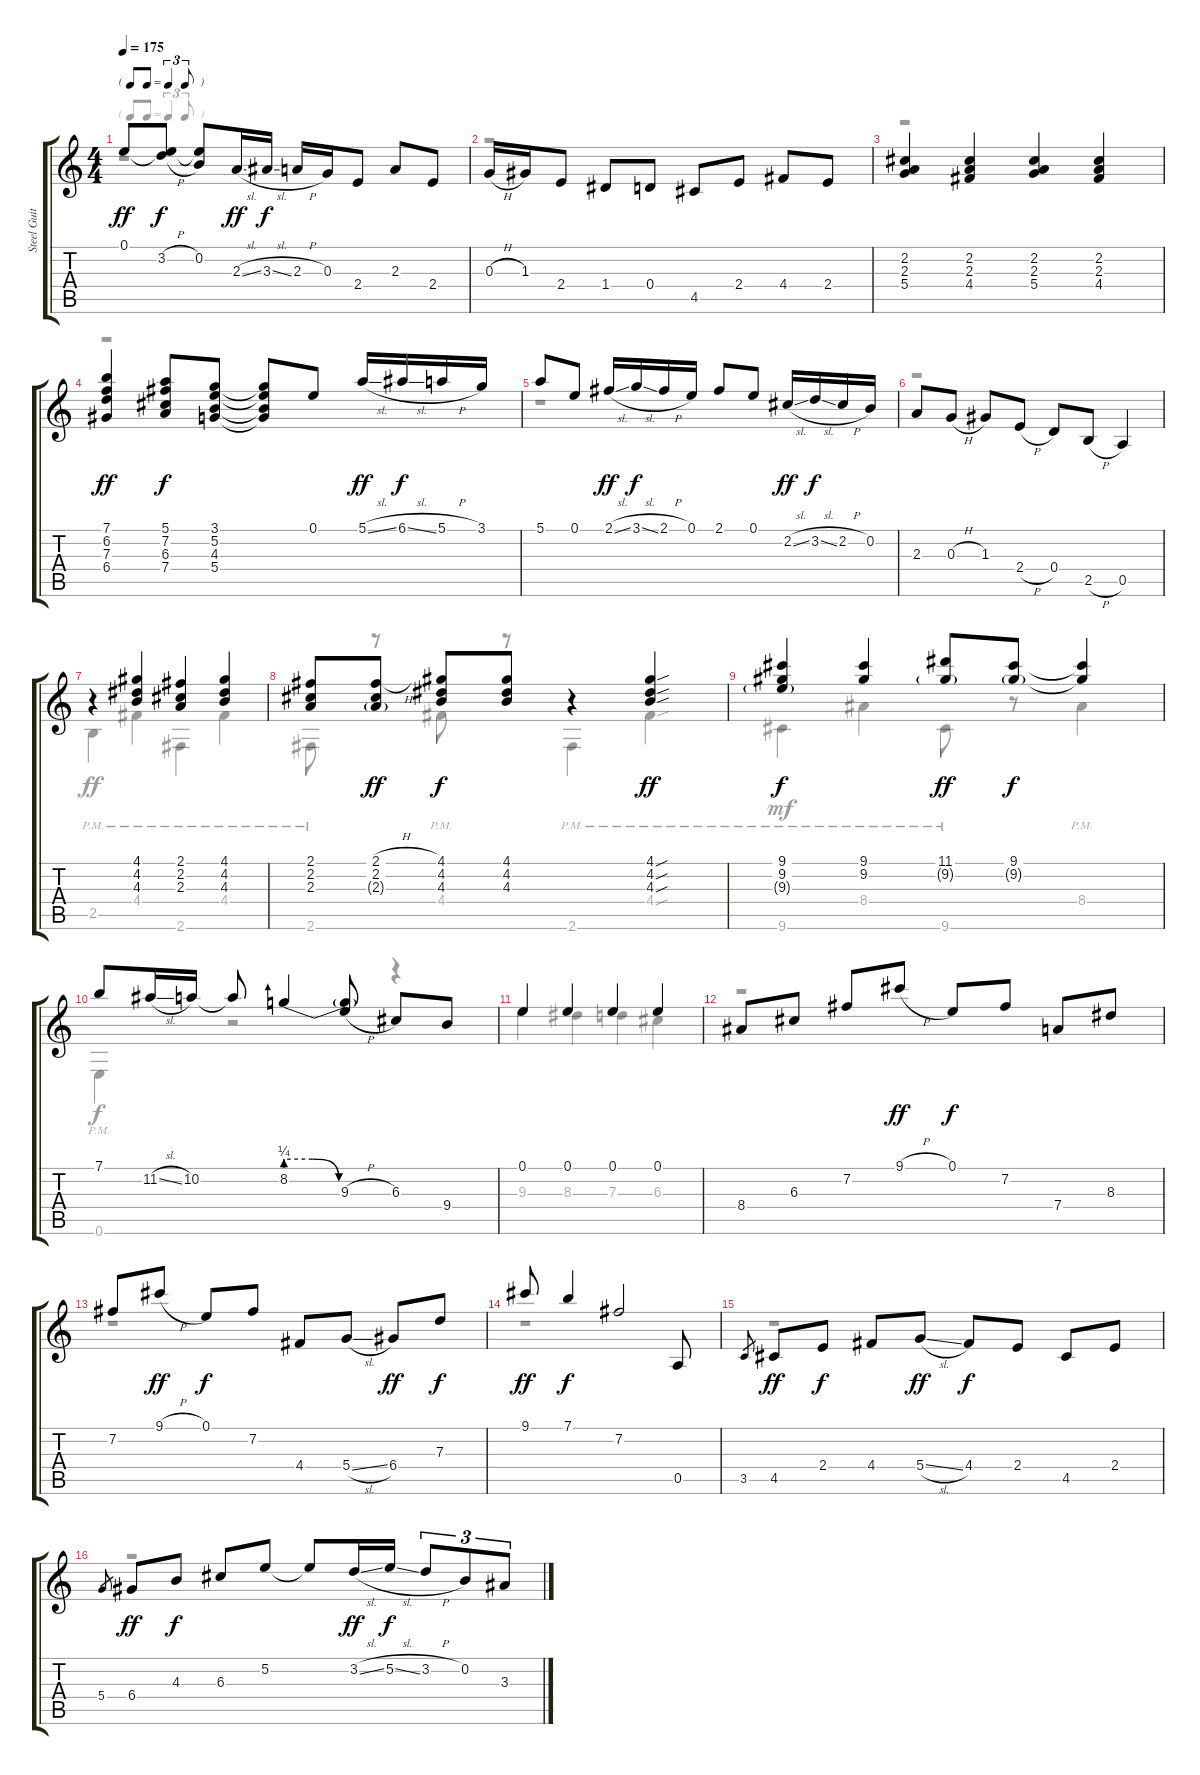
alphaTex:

\track ("Steel Guitar" "Steel Guit") {instrument acousticguitarsteel}
\staff {score tabs}
\tuning (E4 B3 G3 D3 A2 E2) {hide}
\voice
\ts (4 4)
\tf triplet8th
\tempo 175
\clef g2
\ks c
0.1.8{dy ff} (0.1{t} 3.2{h}).8{dy f} (0.1{t} 0.2).8 2.3{sl}.16{dy ff} 3.3{sl}.16{dy f} 2.3{h}.16 0.3.16 2.4.8 2.3.8 2.4.8 |
0.3{h}.16 1.3.16 2.4.8 1.4.8 0.4.8 4.5.8 2.4.8 4.4.8 2.4.8 |
(2.2 2.3 5.4).4 (2.2 2.3 4.4).4 (2.2 2.3 5.4).4 (2.2 2.3 4.4).4 |
(7.1 6.2 7.3 6.4).4{dy ff} (5.1 7.2 6.3 7.4).8{dy f} (3.1 5.2 4.3 5.4).8 (3.1{t} 5.2{t} 4.3{t} 5.4{t}).8 0.1.8 5.1{sl}.16{dy ff} 6.1{sl}.16{dy f} 5.1{h}.16 3.1.16 |
5.1.8 0.1.8 2.1{sl}.16{dy ff} 3.1{sl}.16{dy f} 2.1{h}.16 0.1.16 2.1.8 0.1.8 2.2{sl}.16{dy ff} 3.2{sl}.16{dy f} 2.2{h}.16 0.2.16 |
2.3.8 0.3{h}.8 1.3.8 2.4{h}.8 0.4.8 2.5{h}.8 0.5.4 |
r.4 (4.1 4.2 4.3).4 (2.1 2.2 2.3).4 (4.1 4.2 4.3).4 |
(2.1 2.2 2.3).8 (2.1{h} 2.2 2.3{g}).8{dy ff} (4.1 4.2 4.3).8{dy f} (4.1 4.2 4.3).8 r.4 (4.1{sou} 4.2{sou} 4.3{sou}).4{dy ff} |
(9.1 9.2 9.3{g}).4{dy f} (9.1 9.2).4 (11.1 9.2{g}).8{dy ff} (9.1 9.2{g}).8{dy f} (9.1{t} 9.2{t}).4 |
7.1.8 11.2{sl}.16 10.2.16 10.2{t}.8 8.2{be (custom 0 1 15 1 30 0 60 0)}.4 (8.2{t} 9.3{h}).8 6.3.8 9.4.8 |
0.1.4 0.1.4 0.1.4 0.1.4 |
8.4.8 6.3.8 7.2.8 9.1{h}.8{dy ff} 0.1.8{dy f} 7.2.8 7.4.8 8.3.8 |
7.2.8 9.1{h}.8{dy ff} 0.1.8{dy f} 7.2.8 4.4.8 5.4{sl}.8 6.4.8{dy ff} 7.3.8{dy f} |
9.1.8{dy ff} 7.1.4{dy f} 7.2.2 0.5.8 |
3.5.8{gr} 4.5.8{dy ff} 2.4.8{dy f} 4.4.8 5.4{sl}.8{dy ff} 4.4.8{dy f} 2.4.8 4.5.8 2.4.8 |
5.4.8{gr} 6.4.8{dy ff} 4.3.8{dy f} 6.3.8 5.2.8 5.2{t}.8 3.2{sl}.16{dy ff} 5.2{sl}.16{dy f} 3.2{h}.8{tu (3 2)} 0.2.8{tu (3 2)} 3.3.8{tu (3 2)}
\voice
\clef g2
\ottava regular
\simile none
\ks c
r.1{dy ff} |
r.1 |
r.1 |
r.1 |
r.1 |
r.1 |
2.5{pm}.4 4.4{pm}.4 2.6{pm}.4 4.4{pm}.4 |
2.6{pm}.8 r.8 4.4{pm}.8 r.8 2.6{pm}.4 4.4{sou pm}.4 |
9.6{pm}.4{dy mf} 8.4{pm}.4 9.6{pm}.8 r.8 8.4{pm}.4 |
0.6{pm}.4{dy f} r.2 r.4 |
9.3.4 8.3.4 7.3.4 6.3.4 |
r.1 |
r.1 |
r.1 |
r.1 |
r.1
